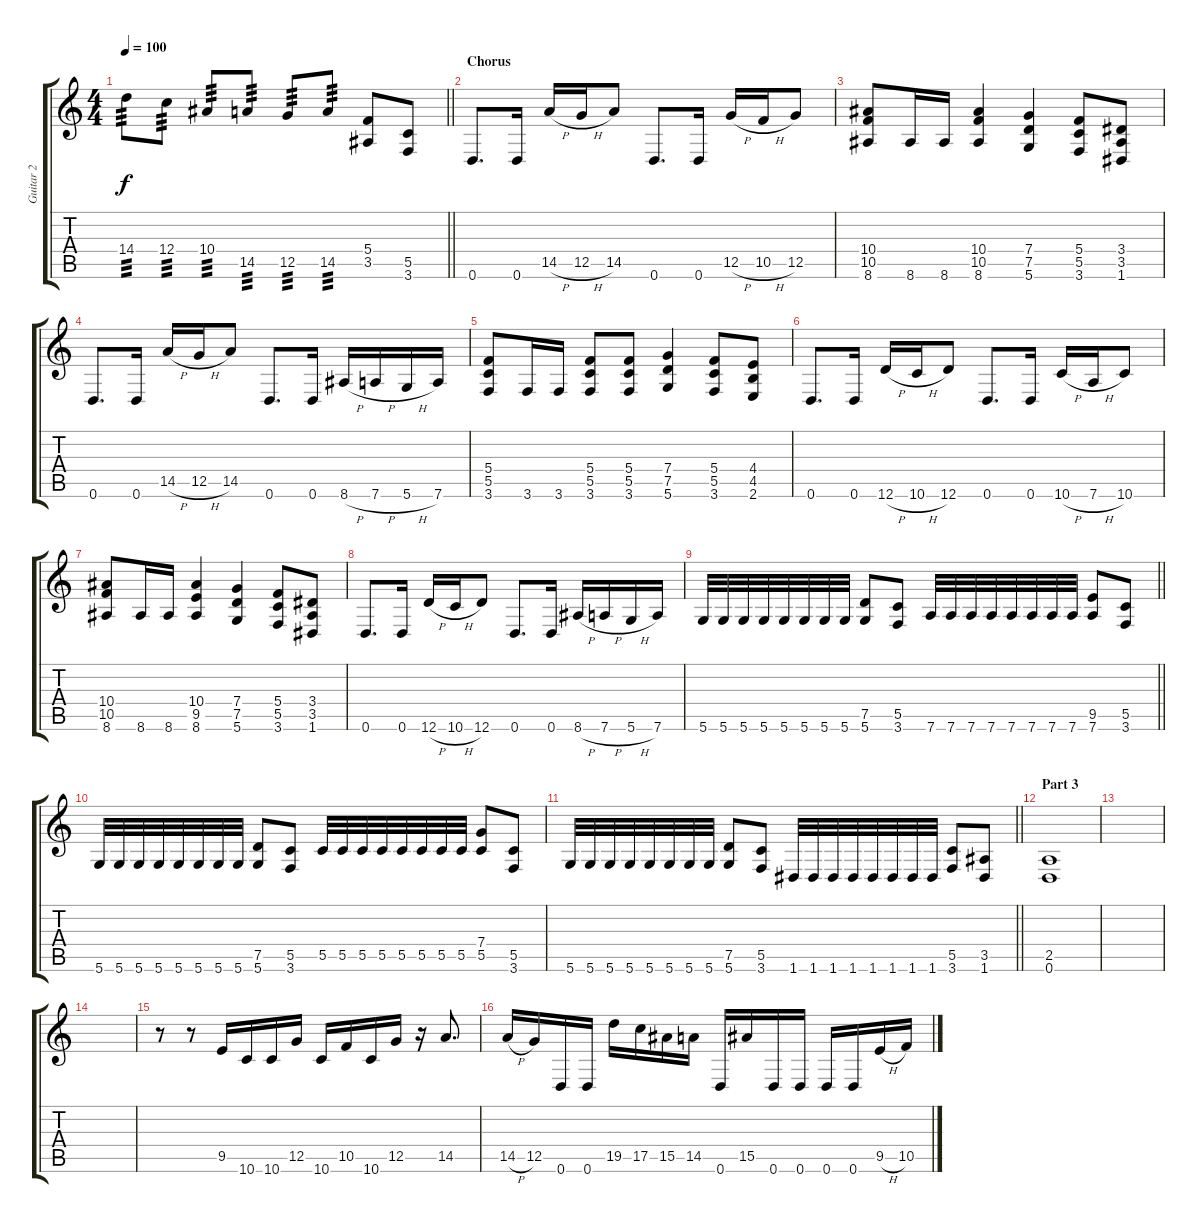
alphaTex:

\track ("Guitar 2" "Guitar 2") {instrument distortionguitar}
\staff {score tabs}
\tuning (D4 A3 F3 C3 G2 D2) {hide}
\ts (4 4)
\tempo 100
\clef g2
\barLineRight lightlight
\ks c
14.4.8{tp 3 dy f} 12.4.8{tp 3} 10.4.8{tp 3} 14.5.8{tp 3} 12.5.8{tp 3} 14.5.8{tp 3} (5.4 3.5).8 (5.5 3.6).8 |
\section ("" "Chorus")
0.6.8{d} 0.6.16 14.5{h}.16 12.5{h}.16 14.5.8 0.6.8{d} 0.6.16 12.5{h}.16 10.5{h}.16 12.5.8 |
(10.4 10.5 8.6).8 8.6.16 8.6.16 (10.4 10.5 8.6).4 (7.4 7.5 5.6).4 (5.4 5.5 3.6).8 (3.4 3.5 1.6).8 |
0.6.8{d} 0.6.16 14.5{h}.16 12.5{h}.16 14.5.8 0.6.8{d} 0.6.16 8.6{h}.16 7.6{h}.16 5.6{h}.16 7.6.16 |
(5.4 5.5 3.6).8 3.6.16 3.6.16 (5.4 5.5 3.6).8 (5.4 5.5 3.6).8 (7.4 7.5 5.6).4 (5.4 5.5 3.6).8 (4.4 4.5 2.6).8 |
0.6.8{d} 0.6.16 12.6{h}.16 10.6{h}.16 12.6.8 0.6.8{d} 0.6.16 10.6{h}.16 7.6{h}.16 10.6.8 |
(10.4 10.5 8.6).8 8.6.16 8.6.16 (10.4 9.5 8.6).4 (7.4 7.5 5.6).4 (5.4 5.5 3.6).8 (3.4 3.5 1.6).8 |
0.6.8{d} 0.6.16 12.6{h}.16 10.6{h}.16 12.6.8 0.6.8{d} 0.6.16 8.6{h}.16 7.6{h}.16 5.6{h}.16 7.6.16 |
\barLineRight lightlight
5.6.32 5.6.32 5.6.32 5.6.32 5.6.32 5.6.32 5.6.32 5.6.32 (7.5 5.6).8 (5.5 3.6).8 7.6.32 7.6.32 7.6.32 7.6.32 7.6.32 7.6.32 7.6.32 7.6.32 (9.5 7.6).8 (5.5 3.6).8 |
5.6.32 5.6.32 5.6.32 5.6.32 5.6.32 5.6.32 5.6.32 5.6.32 (7.5 5.6).8 (5.5 3.6).8 5.5.32 5.5.32 5.5.32 5.5.32 5.5.32 5.5.32 5.5.32 5.5.32 (7.4 5.5).8 (5.5 3.6).8 |
\barLineRight lightlight
5.6.32 5.6.32 5.6.32 5.6.32 5.6.32 5.6.32 5.6.32 5.6.32 (7.5 5.6).8 (5.5 3.6).8 1.6.32 1.6.32 1.6.32 1.6.32 1.6.32 1.6.32 1.6.32 1.6.32 (5.5 3.6).8 (3.5 1.6).8 |
\section ("" "Part 3")
(2.5 0.6).1 |
|
|
r.8 r.8 9.5.16 10.6.16 10.6.16 12.5.16 10.6.16 10.5.16 10.6.16 12.5.16 r.16 14.5.8{d} |
14.5{h}.16 12.5.16 0.6.16 0.6.16 19.5.16 17.5.16 15.5.16 14.5.16 0.6.16 15.5.16 0.6.16 0.6.16 0.6.16 0.6.16 9.5{h}.16 10.5.16
